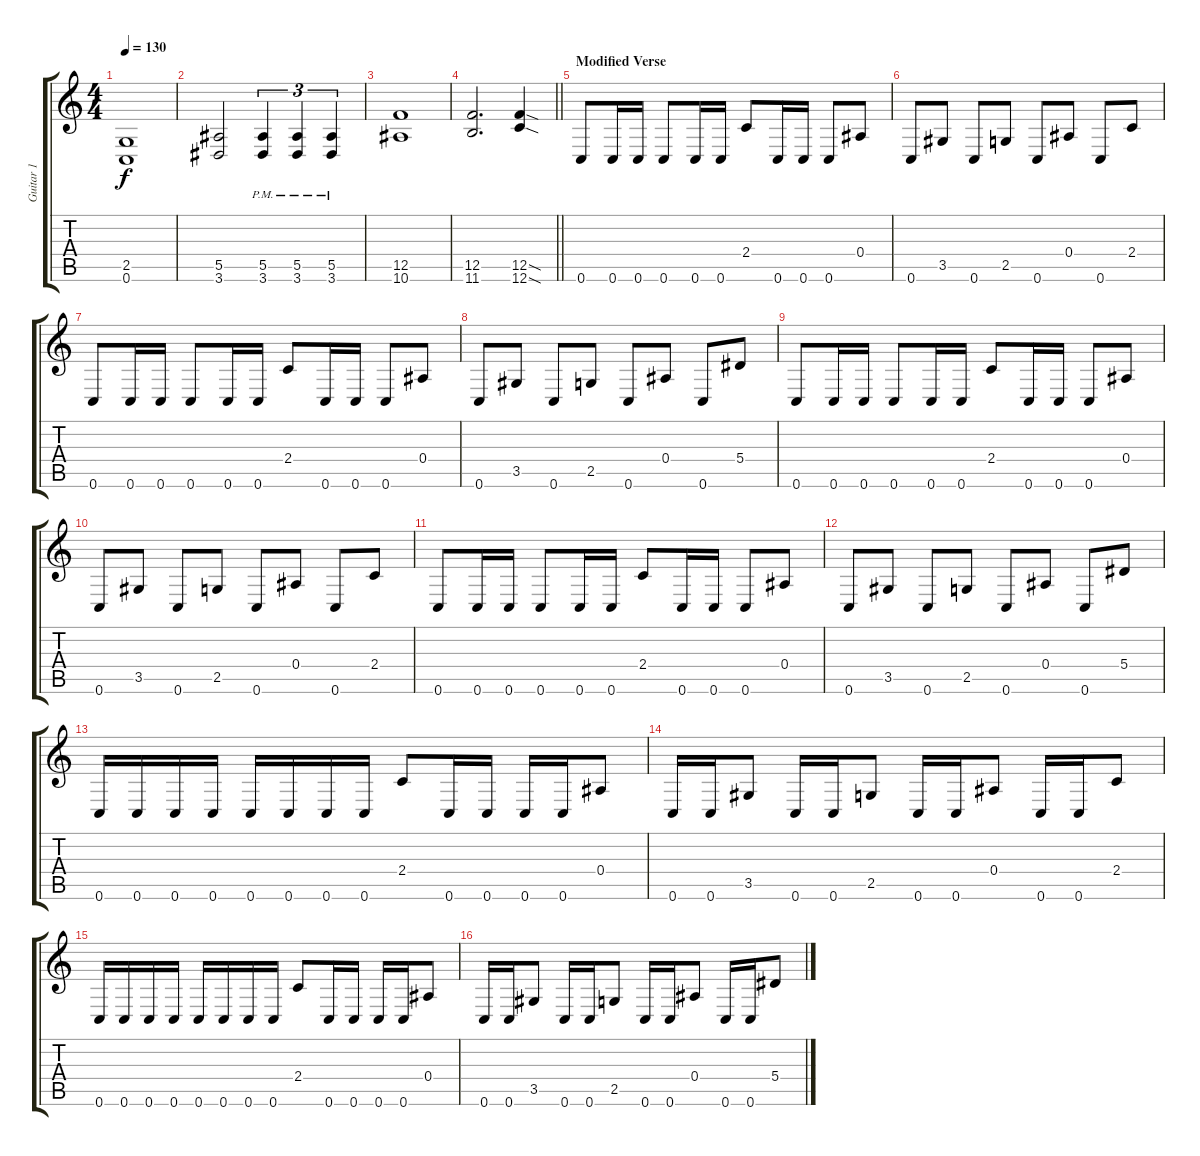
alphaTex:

\track ("Guitar 1" "Guitar 1") {instrument distortionguitar}
\staff {score tabs}
\tuning (C4 G3 Eb3 Bb2 F2 C2) {hide}
\ts (4 4)
\tempo 130
\clef g2
\ks c
(2.5 0.6).1{dy f} |
(5.5 3.6).2 (5.5{pm} 3.6{pm}).4{tu (3 2)} (5.5{pm} 3.6{pm}).4{tu (3 2)} (5.5{pm} 3.6{pm}).4{tu (3 2)} |
(12.5 10.6).1 |
\barLineRight lightlight
(12.5 11.6).2{d} (12.5{sod} 12.6{sod}).4 |
\section ("" "Modified Verse")
0.6.8 0.6.16 0.6.16 0.6.8 0.6.16 0.6.16 2.4.8 0.6.16 0.6.16 0.6.8 0.4.8 |
0.6.8 3.5.8 0.6.8 2.5.8 0.6.8 0.4.8 0.6.8 2.4.8 |
0.6.8 0.6.16 0.6.16 0.6.8 0.6.16 0.6.16 2.4.8 0.6.16 0.6.16 0.6.8 0.4.8 |
0.6.8 3.5.8 0.6.8 2.5.8 0.6.8 0.4.8 0.6.8 5.4.8 |
0.6.8 0.6.16 0.6.16 0.6.8 0.6.16 0.6.16 2.4.8 0.6.16 0.6.16 0.6.8 0.4.8 |
0.6.8 3.5.8 0.6.8 2.5.8 0.6.8 0.4.8 0.6.8 2.4.8 |
0.6.8 0.6.16 0.6.16 0.6.8 0.6.16 0.6.16 2.4.8 0.6.16 0.6.16 0.6.8 0.4.8 |
0.6.8 3.5.8 0.6.8 2.5.8 0.6.8 0.4.8 0.6.8 5.4.8 |
0.6.16 0.6.16 0.6.16 0.6.16 0.6.16 0.6.16 0.6.16 0.6.16 2.4.8 0.6.16 0.6.16 0.6.16 0.6.16 0.4.8 |
0.6.16 0.6.16 3.5.8 0.6.16 0.6.16 2.5.8 0.6.16 0.6.16 0.4.8 0.6.16 0.6.16 2.4.8 |
0.6.16 0.6.16 0.6.16 0.6.16 0.6.16 0.6.16 0.6.16 0.6.16 2.4.8 0.6.16 0.6.16 0.6.16 0.6.16 0.4.8 |
0.6.16 0.6.16 3.5.8 0.6.16 0.6.16 2.5.8 0.6.16 0.6.16 0.4.8 0.6.16 0.6.16 5.4.8
